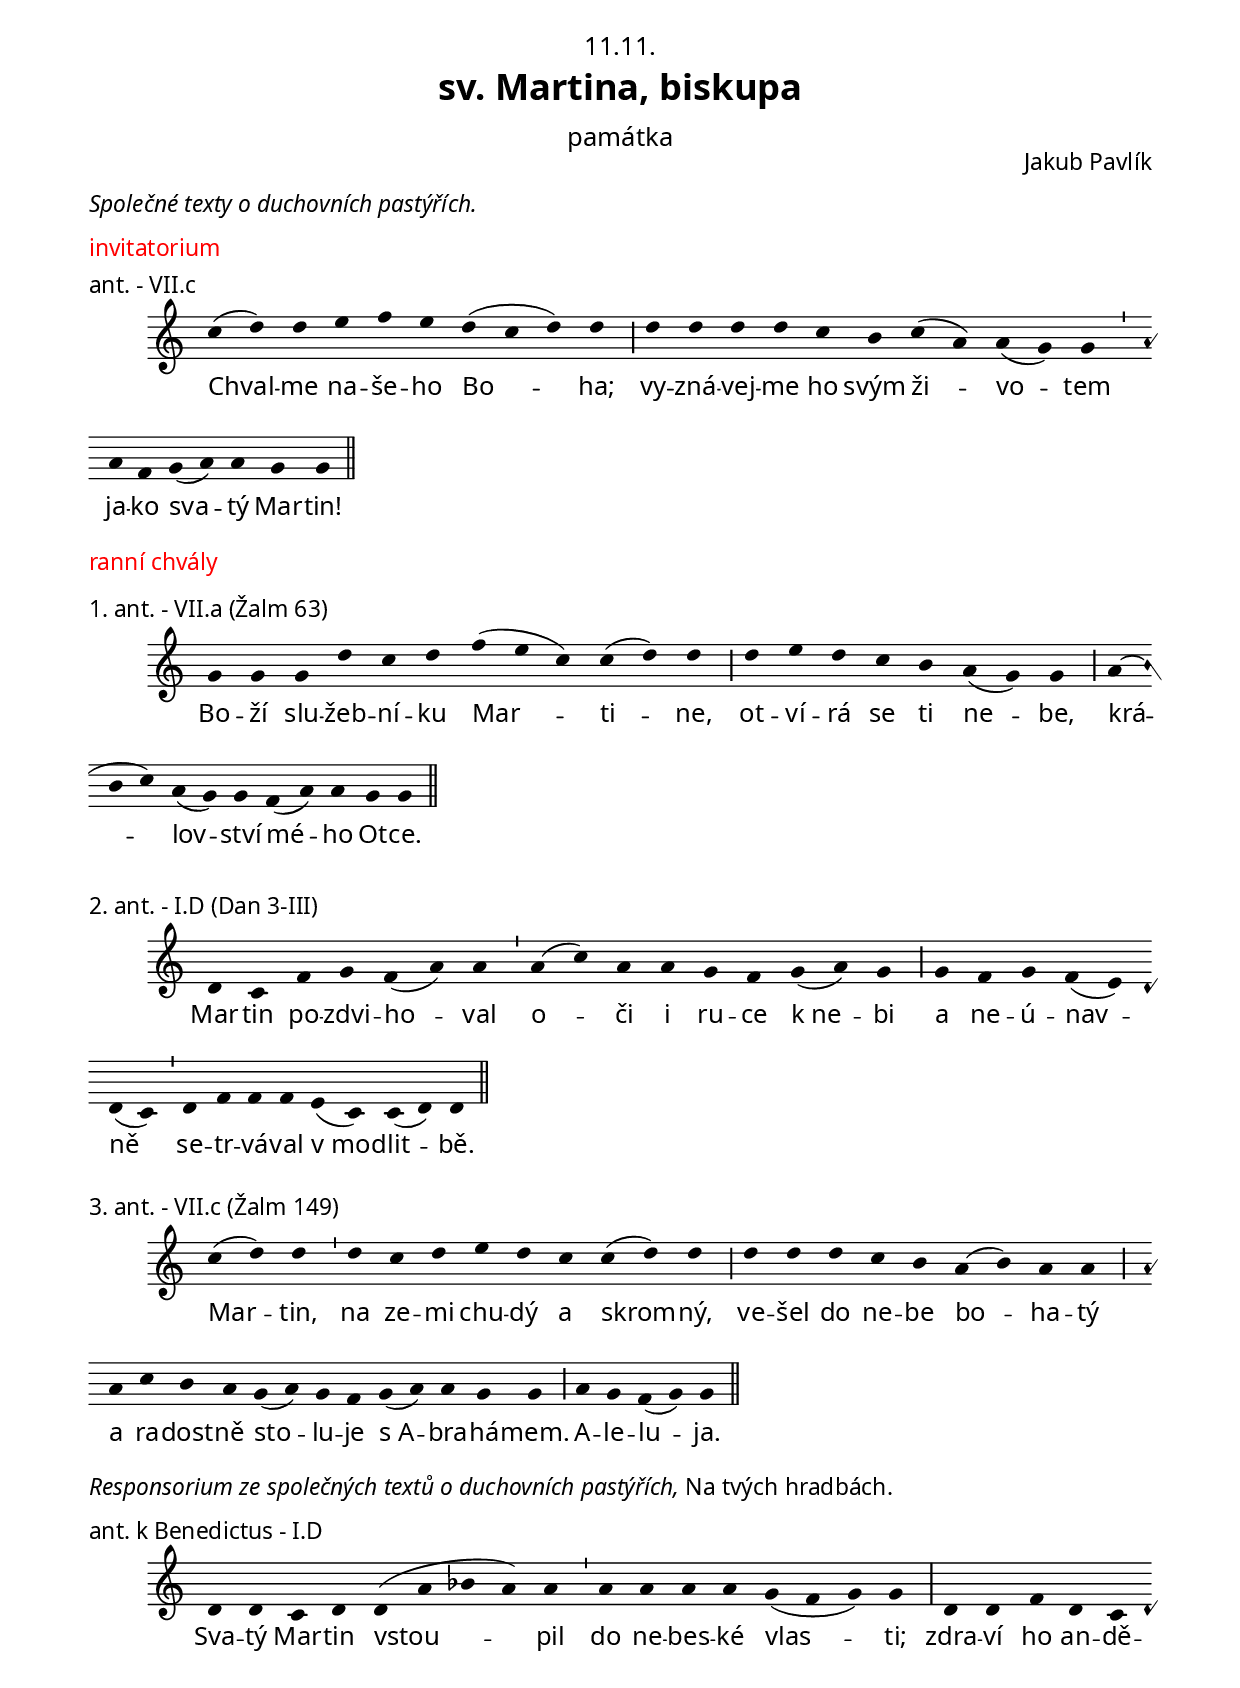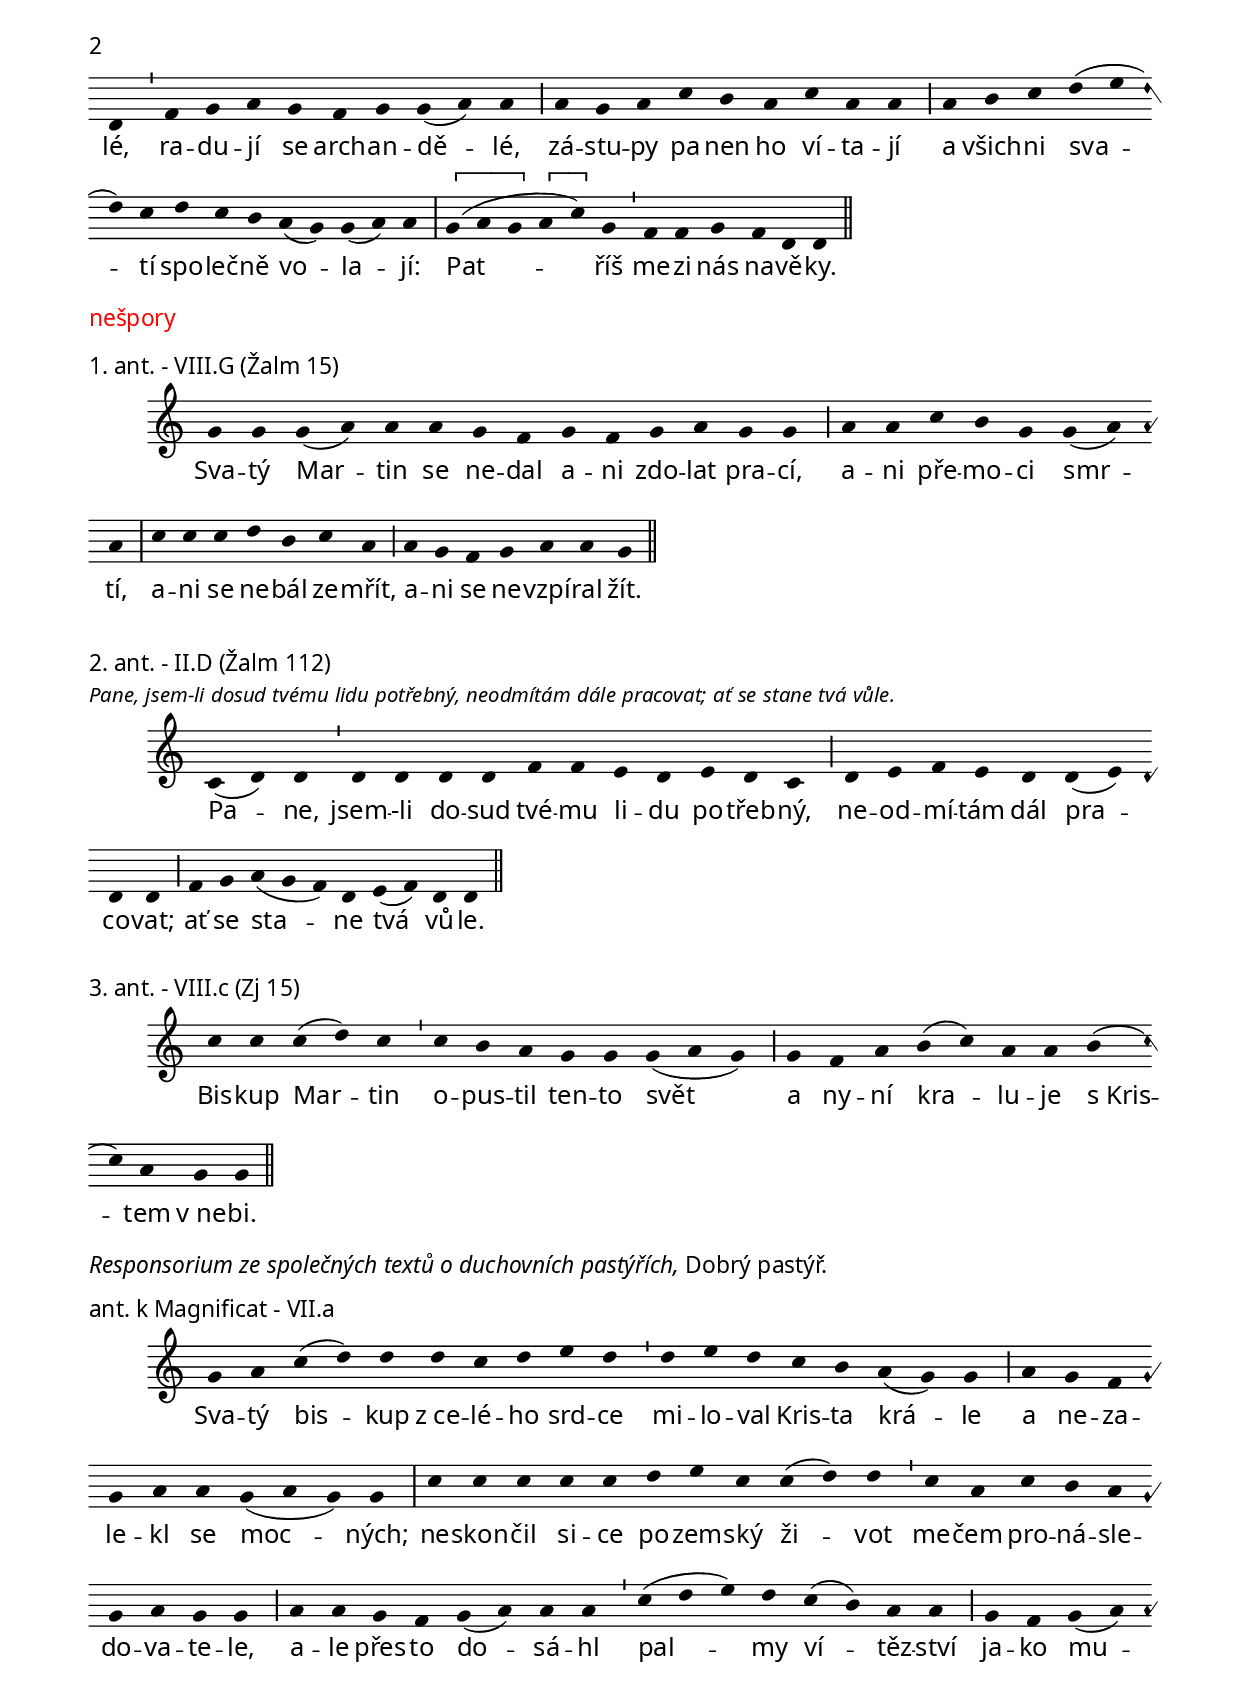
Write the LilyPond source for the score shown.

\version "2.16.0"

\include "../spolecne.ly"
\include "../dilyresponsorii.ly"

\header {
  title = \markup\titleSvatek
            "sv. Martina, biskupa"
            památka
            11.11.
  composer = "Jakub Pavlík"
}

\markup\communia #'(#:pastyr)

\markup {\nadpisHodinka {"invitatorium"}}

\score {
  \relative c'' {
    \choralniRezim
    c4( d) d e f e d( c d) d \barMaior
    d d d d c b c( a) a( g) g \barMin
    a f g( a) a g g \barFinalis
  }
  \addlyrics {
    Chval -- me na -- še -- ho Bo -- ha;
    vy -- zná -- vej -- me ho svým ži -- vo -- tem
    ja -- ko sva -- tý Mar -- tin!
  }
  \header {
    quid = "ant."
    modus = "VII"
    differentia = "c"
    psalmus = ""
    id = "invit"
    piece = \markup {\sestavTitulekBezZalmu}
  }
}

\markup {\nadpisHodinka {"ranní chvály"}}

\score {
  \relative c'' {
    \choralniRezim
    g4 g g d' c d f( e c) c( d) d \barMaior
    d e d c b a( g) g \barMaior
    a( b c) a( g) g f( a) a g g \barFinalis
  }
  \addlyrics {
    Bo -- ží slu -- žeb -- ní -- ku Mar -- ti -- ne,
    ot -- ví -- rá se ti ne -- be,
    krá -- lov -- ství mé -- ho Ot -- ce.
  }
  \header {
    quid = "1. ant."
    modus = "VII"
    differentia = "a"
    psalmus = "Žalm 63"
    id = "rch-a1"
    piece = \markup {\sestavTitulek}
  }
}

\score {
  \relative c' {
    \choralniRezim
    d4 c f g f( a) a \barMin
    a( c) a a g f g( a) g \barMaior
    g f g f( e) d( c) \barMin
    d f f f e( c) c( d) d \barFinalis
  }
  \addlyrics {
    Mar -- tin po -- zdvi -- ho -- val
    o -- či i ru -- ce k_ne -- bi
    a ne -- ú -- nav -- ně
    se -- tr -- vá -- val v_mod -- lit -- bě.
  }
  \header {
    quid = "2. ant."
    modus = "I"
    differentia = "D"
    psalmus = "Dan 3-III"
    id = "rch-a2"
    piece = \markup {\sestavTitulek}
  }
}

\score {
  \relative c'' {
    \choralniRezim
    c4( d) d \barMin d c d e d c c( d) d \barMaior
    d d d c b a( b) a a \barMaior
    a c b a g( a) g f g( a) a g g \barMaior
    a g f( g) g \barFinalis
  }
  \addlyrics {
    Mar -- tin, na ze -- mi chu -- dý a skrom -- ný,
    ve -- šel do ne -- be bo -- ha -- tý
    a ra -- dost -- ně sto -- lu -- je s_A -- bra -- há -- mem.
    A -- le -- lu -- ja.
  }
  \header {
    quid = "3. ant."
    modus = "VII"
    differentia = "c"
    psalmus = "Žalm 149"
    id = "rch-a3"
    piece = \markup {\sestavTitulek}
  }
}

\markup\italic{Responsorium ze společných textů o duchovních pastýřích, \upright{Na tvých hradbách.}}

\score {
  \relative c' {
    \choralniRezim
    d4 d c d d( a' bes a) a \barMin a a a a g( f g) g \barMax
    d d f d c d \barMin
    f g a g f g g( a) a \barMaior
    a g a c b a c a a \barMaior
    a b c d( e d) c d c b a( g) g( a) a \barMax
    \[ g( a g \] \[ a c) \] g \barMin f f g f d d \barFinalis
  }
  \addlyrics {
    Sva -- tý Mar -- tin vstou -- pil do ne -- bes -- ké vlas -- ti;
    zdra -- ví ho an -- dě -- lé,
    ra -- du -- jí se arch -- an -- dě -- lé,
    zá -- stu -- py pa -- nen ho ví -- ta -- jí
    a všich -- ni sva -- tí spo -- leč -- ně vo -- la -- jí:
    Pat -- říš me -- zi nás na -- vě -- ky.
  }
  \header {
    quid = "ant. k Benedictus"
    modus = "I"
    differentia = "D"
    psalmus = ""
    id = "rch-aben"
    piece = \markup {\sestavTitulekBezZalmu}
  }
}

\markup {\nadpisHodinka {"nešpory"}}

\score {
  \relative c'' {
    \choralniRezim
    g4 g g( a) a a g f g f g a g g \barMaior
    a a c b g g( a) a \barMax
    c c c d b c a \barMaior
    a g f g a a g \barFinalis
  }
  \addlyrics {
    Sva -- tý Mar -- tin se ne -- dal a -- ni zdo -- lat pra -- cí,
    a -- ni pře -- mo -- ci smr -- tí,
    a -- ni se ne -- bál ze -- mřít,
    a -- ni se ne -- vzpí -- ral žít.
  }
  \header {
    quid = "1. ant."
    modus = "VIII"
    differentia = "G"
    psalmus = "Žalm 15"
    id = "ne-a1"
    piece = \markup {\sestavTitulek}
  }
}

\score {
  \relative c' {
    \choralniRezim
    c4( d) d \barMin d d d d f f e d e d c \barMaior
    d e f e d d( e) d d \barMaior
    f g a( g f) d e( f) d d \barFinalis
  }
  \addlyrics {
    Pa -- ne, jsem -- -li do -- sud tvé -- mu li -- du po -- třeb -- ný,
    ne -- od -- mí -- tám dál pra -- co -- vat;
    ať se sta -- ne tvá vů -- le.
  }
  \header {
    textus_approbatus = "Pane, jsem-li dosud tvému lidu potřebný,
    neodmítám dále pracovat; ať se stane tvá vůle."
    quid = "2. ant."
    modus = "II"
    differentia = "D"
    psalmus = "Žalm 112"
    placet = "2 třetí část (_neodmítám ..._) není moc zpěvná"
    id = "ne-a2"
    piece = \markup {\sestavTitulek}
  }
}

\score {
  \relative c'' {
    \choralniRezim
    c4 c c( d) c \barMin c b a g g g( a g) \barMaior
    g f a b( c) a a b( c) a g g \barFinalis
  }
  \addlyrics {
    Bis -- kup Mar -- tin o -- pus -- til ten -- to svět
    a ny -- ní kra -- lu -- je s_Kris -- tem v_ne -- bi.
  }
  \header {
    quid = "3. ant."
    modus = "VIII"
    differentia = "c"
    psalmus = "Zj 15"
    id = "ne-a3"
    piece = \markup {\sestavTitulek}
  }
}

\markup\italic{Responsorium ze společných textů o duchovních pastýřích, \upright{Dobrý pastýř.}}

\score {
  \relative c'' {
    \choralniRezim
    g4 a c( d) d d c d e d \barMin
    d e d c b a( g) g \barMaior
    a g f g a a g( a g) g \barMax

    c c c c c d e c c( d) d \barMin
    c a c b a g a g g \barMaior
    a a g f g( a) a a \barMin c( d e) d c( b) a a \barMaior
    g f g( a) a g g \barFinalis
  }
  \addlyrics {
    Sva -- tý bis -- kup z_ce -- lé -- ho srd -- ce
    mi -- lo -- val Kris -- ta krá -- le
    a ne -- za -- le -- kl se moc -- ných;

    ne -- skon -- čil si -- ce po -- zem -- ský ži -- vot
    me -- čem pro -- ná -- sle -- do -- va -- te -- le,
    a -- le přes -- to do -- sá -- hl pal -- my ví -- těz -- ství
    ja -- ko mu -- čed -- ní -- ci.
  }
  \header {
    quid = "ant. k Magnificat"
    modus = "VII"
    differentia = "a"
    psalmus = ""
    id = "ne-amag"
    piece = \markup {\sestavTitulekBezZalmu}
  }
}